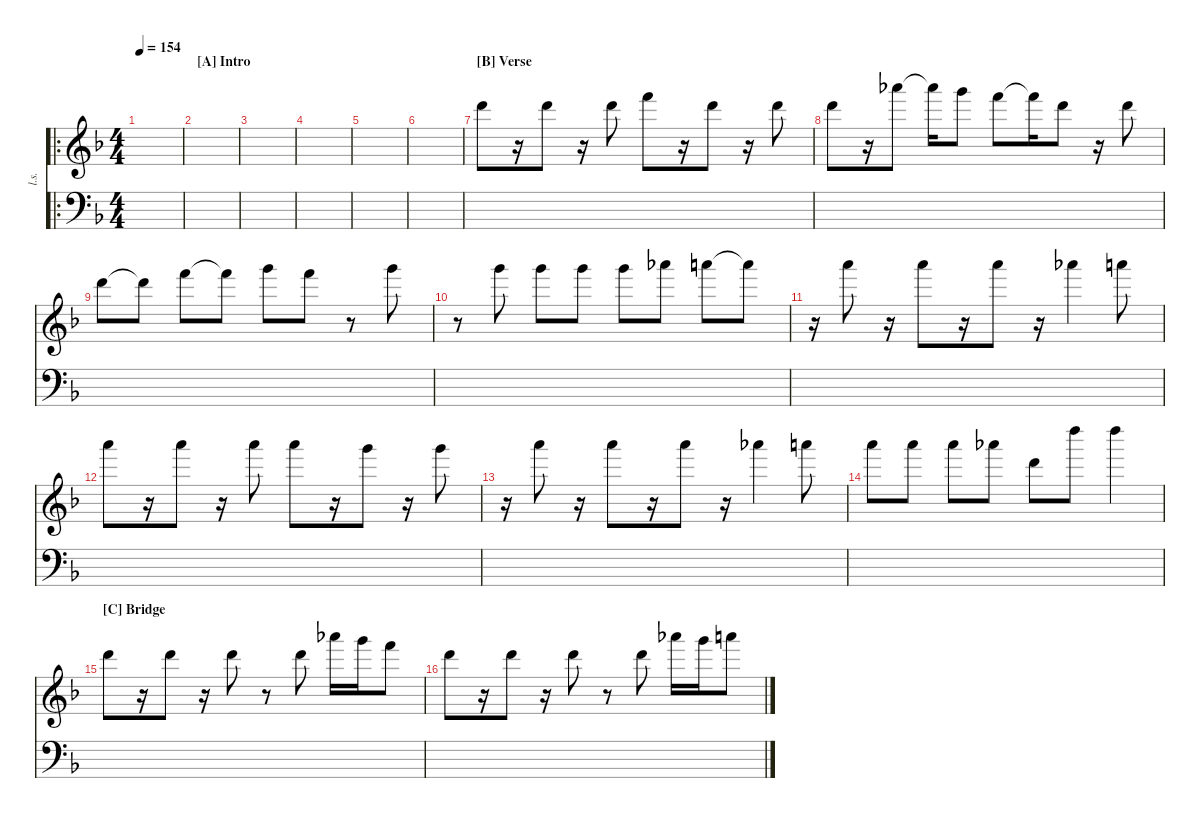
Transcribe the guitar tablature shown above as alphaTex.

\defaultSystemsLayout 4
\hideDynamics
\bracketExtendMode nobrackets
\otherSystemsTrackNameOrientation horizontal
\track ("Lead Synthesizer" "l.s.") {instrument lead7fifths}
\staff {score}
\tuning (E4 B3 G3 D3 A2 E2)
\ro
\ts (4 4)
\tempo 154
\clef g2
\ks dminor
|
\section ("A" "Intro")
|
|
|
|
|
\section ("B" "Verse")
22.1{acc forcenatural}.8{beam Down} r.16{beam Down} 22.1{acc forcenatural}.8{beam Down} r.16{beam Down} 22.1{acc forcenatural}.8{beam Down} 25.1{acc forcenatural}.8{beam Down} r.16{beam Down} 22.1{acc forcenatural}.8{beam Down} r.16{beam Down} 22.1{acc forcenatural}.8{beam Down} |
22.1{acc forcenatural}.8{beam Down} r.16{beam Down} 28.1{acc b}.8{beam Down} 28.1{t acc b}.16{beam Down} 27.1{acc forcenatural}.8{beam Down} 25.1{acc forcenatural}.8{beam Down} 25.1{t acc forcenatural}.16{beam Down} 22.1{acc forcenatural}.8{beam Down} r.16{beam Down} 22.1{acc forcenatural}.8{beam Down} |
22.1{acc forcenatural}.8{beam Down} 22.1{t acc forcenatural}.8{beam Down} 25.1{acc forcenatural}.8{beam Down} 25.1{t acc forcenatural}.8{beam Down} 27.1{acc forcenatural}.8{beam Down} 25.1{acc forcenatural}.8{beam Down} r.8{beam Down} 27.1{acc forcenatural}.8{beam Down} |
r.8{beam Down} 27.1{acc forcenatural}.8{beam Down} 27.1{acc forcenatural}.8{beam Down} 27.1{acc forcenatural}.8{beam Down} 27.1{acc forcenatural}.8{beam Down} 28.1{acc b}.8{beam Down} 29.1{acc forcenatural}.8{beam Down} 29.1{t acc forcenatural}.8{beam Down} |
r.16{beam Down} 29.1{acc forcenatural}.8{beam Down} r.16{beam Down} 29.1{acc forcenatural}.8{beam Down} r.16{beam Down} 29.1{acc forcenatural}.8{beam Down} r.16{beam Down} 28.1{acc b}.4{beam Down} 29.1{acc forcenatural}.8{beam Down} |
29.1{acc forcenatural}.8{beam Down} r.16{beam Down} 29.1{acc forcenatural}.8{beam Down} r.16{beam Down} 29.1{acc forcenatural}.8{beam Down} 29.1{acc forcenatural}.8{beam Down} r.16{beam Down} 27.1{acc forcenatural}.8{beam Down} r.16{beam Down} 27.1{acc forcenatural}.8{beam Down} |
r.16{beam Down} 29.1{acc forcenatural}.8{beam Down} r.16{beam Down} 29.1{acc forcenatural}.8{beam Down} r.16{beam Down} 29.1{acc forcenatural}.8{beam Down} r.16{beam Down} 28.1{acc b}.4{beam Down} 29.1{acc forcenatural}.8{beam Down} |
29.1{acc forcenatural}.8{beam Down} 29.1{acc forcenatural}.8{beam Down} 29.1{acc forcenatural}.8{beam Down} 28.1{acc b}.8{beam Down} 22.1{acc forcenatural}.8{beam Down} 34.1{acc forcenatural}.8{beam Down} 34.1{acc forcenatural}.4{beam Down} |
\section ("C" "Bridge")
22.1{acc forcenatural}.8{beam Down} r.16{beam Down} 22.1{acc forcenatural}.8{beam Down} r.16{beam Down} 22.1{acc forcenatural}.8{beam Down} r.8{beam Down} 22.1{acc forcenatural}.8{beam Down} 28.1{acc b}.16{beam Down} 27.1{acc forcenatural}.16{beam Down} 25.1{acc forcenatural}.8{beam Down} |
22.1{acc forcenatural}.8{beam Down} r.16{beam Down} 22.1{acc forcenatural}.8{beam Down} r.16{beam Down} 22.1{acc forcenatural}.8{beam Down} r.8{beam Down} 22.1{acc forcenatural}.8{beam Down} 28.1{acc b}.16{beam Down} 27.1{acc forcenatural}.16{beam Down} 29.1{acc forcenatural}.8{beam Down}
\staff {score}
\tuning (G2 D2 A1 E1 B0)
\clef f4
\ottava regular
\simile none
\ks dminor
|
|
|
|
|
|
|
|
|
|
|
|
|
|
|
